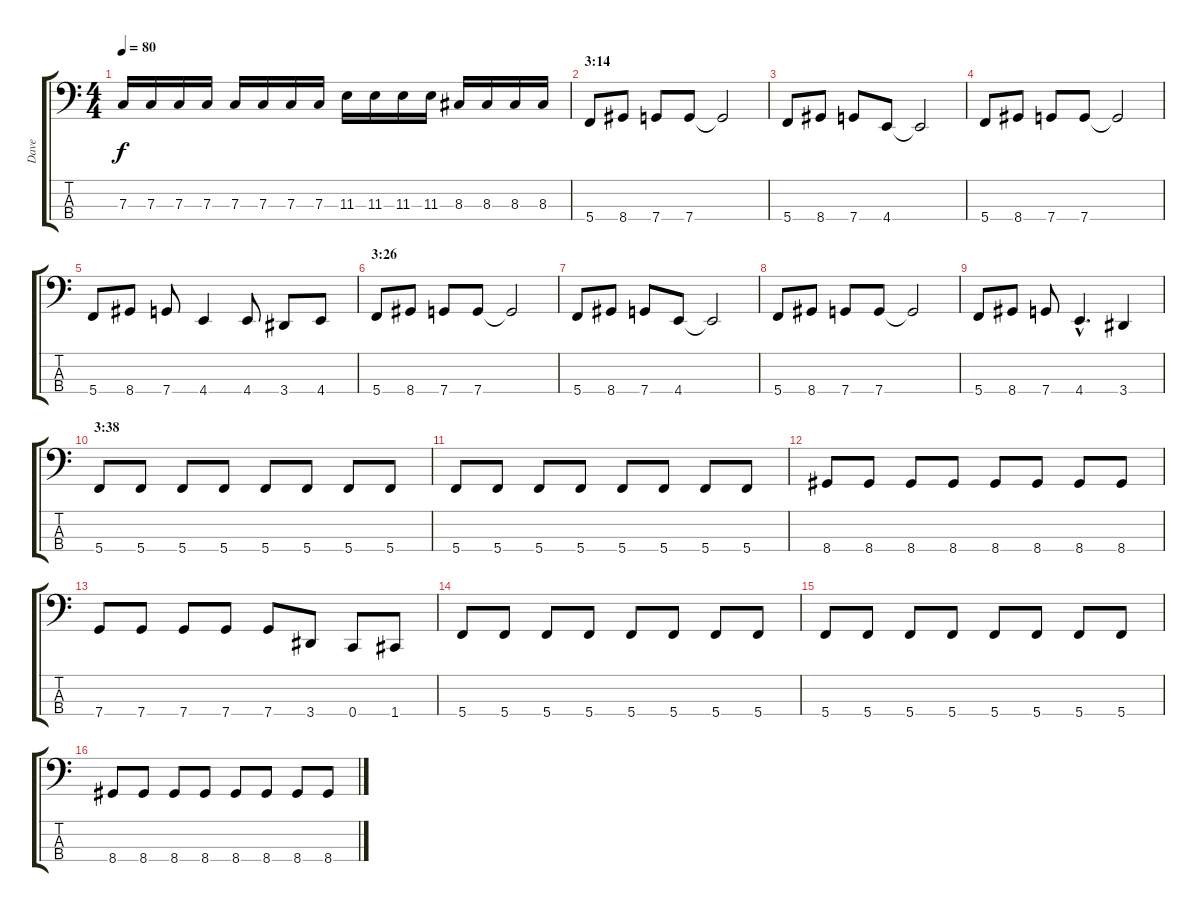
\track ("Dave" "Dave") {instrument electricbasspick}
\staff {score tabs}
\tuning (Eb2 Bb1 F1 C1) {hide}
\ts (4 4)
\tempo 80
\clef f4
\ks c
7.3.16{dy f} 7.3.16 7.3.16 7.3.16 7.3.16 7.3.16 7.3.16 7.3.16 11.3.16 11.3.16 11.3.16 11.3.16 8.3.16 8.3.16 8.3.16 8.3.16 |
\section ("" "3:14")
5.4.8 8.4.8 7.4.8 7.4.8 7.4{t}.2 |
5.4.8 8.4.8 7.4.8 4.4.8 4.4{t}.2 |
5.4.8 8.4.8 7.4.8 7.4.8 7.4{t}.2 |
5.4.8 8.4.8 7.4.8 4.4.4 4.4.8 3.4.8 4.4.8 |
\section ("" "3:26")
5.4.8 8.4.8 7.4.8 7.4.8 7.4{t}.2 |
5.4.8 8.4.8 7.4.8 4.4.8 4.4{t}.2 |
5.4.8 8.4.8 7.4.8 7.4.8 7.4{t}.2 |
5.4.8 8.4.8 7.4.8 4.4{hac}.4{d} 3.4.4 |
\section ("" "3:38")
5.4.8 5.4.8 5.4.8 5.4.8 5.4.8 5.4.8 5.4.8 5.4.8 |
5.4.8 5.4.8 5.4.8 5.4.8 5.4.8 5.4.8 5.4.8 5.4.8 |
8.4.8 8.4.8 8.4.8 8.4.8 8.4.8 8.4.8 8.4.8 8.4.8 |
7.4.8 7.4.8 7.4.8 7.4.8 7.4.8 3.4.8 0.4.8 1.4.8 |
5.4.8 5.4.8 5.4.8 5.4.8 5.4.8 5.4.8 5.4.8 5.4.8 |
5.4.8 5.4.8 5.4.8 5.4.8 5.4.8 5.4.8 5.4.8 5.4.8 |
8.4.8 8.4.8 8.4.8 8.4.8 8.4.8 8.4.8 8.4.8 8.4.8
